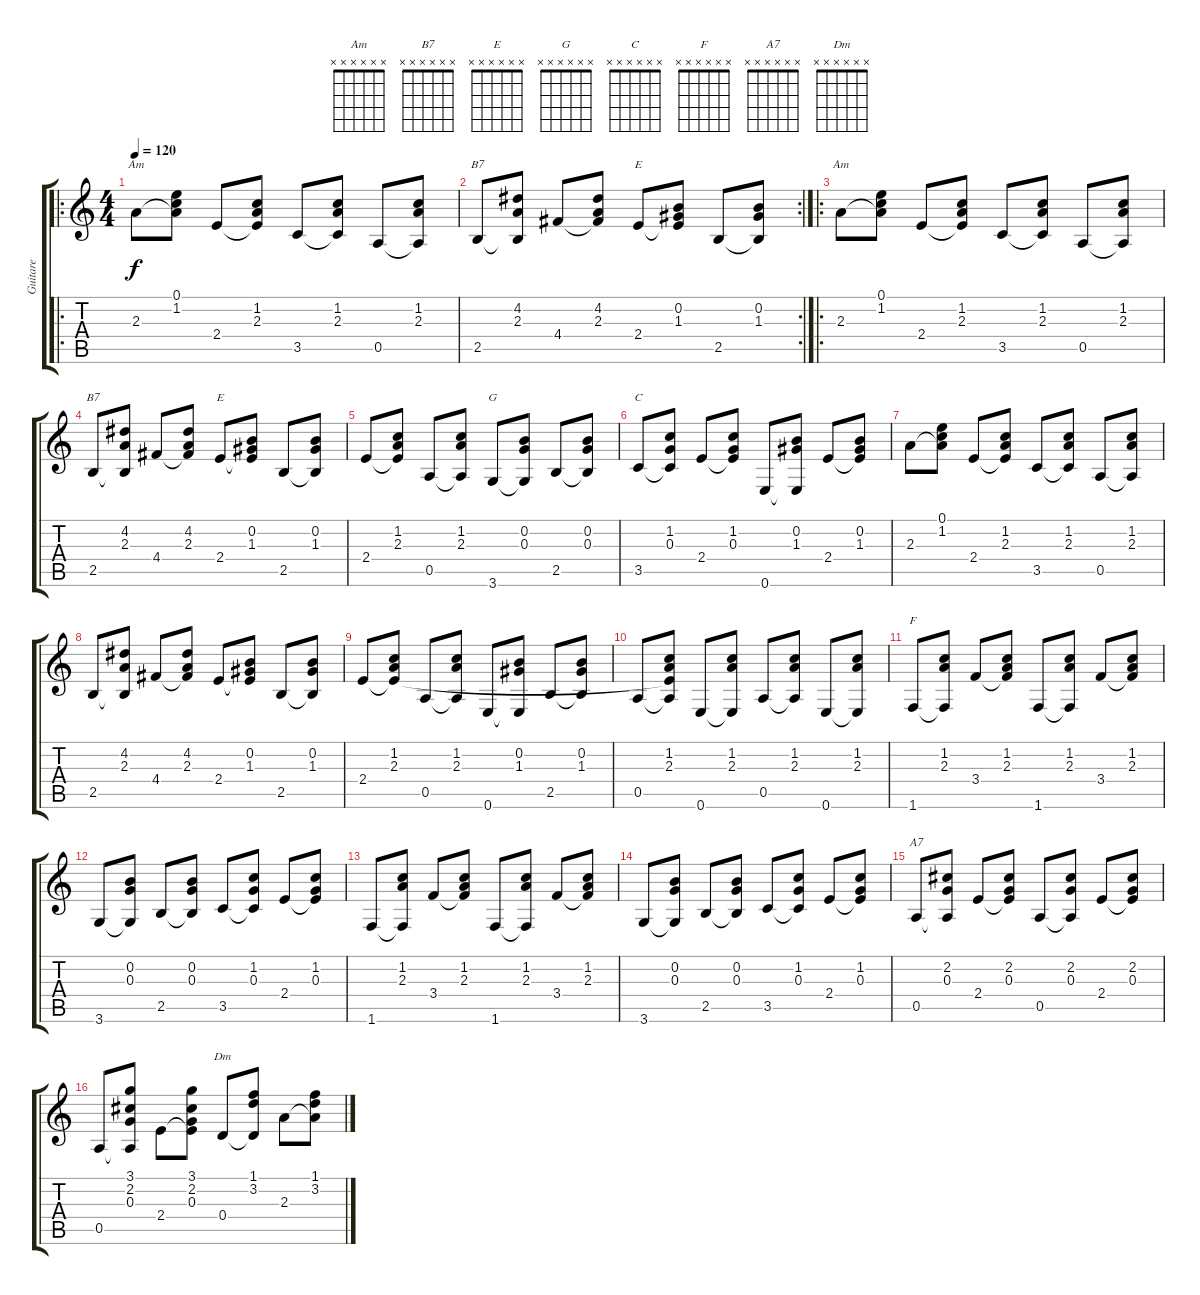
\track ("Guitare" "Guitare") {instrument acousticguitarnylon}
\staff {score tabs}
\tuning (E4 B3 G3 D3 A2 E2) {hide}
\chord ("Am" 0 1 2 2 0 x)
\chord ("B7" 2 4 2 4 2 x) {barre 2}
\chord ("E" 0 0 1 2 2 0)
\chord ("Am" x x x x x x) {firstfret 0}
\chord ("B7" x x x x x x) {firstfret 0}
\chord ("E" x x x x x x) {firstfret 0}
\chord ("G" x x x x x x) {firstfret 0}
\chord ("C" x x x x x x) {firstfret 0}
\chord ("F" x x x x x x) {firstfret 0}
\chord ("A7" x x x x x x) {firstfret 0}
\chord ("Dm" x x x x x x) {firstfret 0}
\ro
\ts (4 4)
\tempo 120
\clef g2
\ks c
2.3.8{ch "Am" dy f instrument acousticguitarnylon} (0.1 1.2 2.3{t}).8 2.4.8 (1.2 2.3 2.4{t}).8 3.5.8 (1.2 2.3 3.5{t}).8 0.5.8 (1.2 2.3 0.5{t}).8 |
\rc 2
2.5.8{ch "B7"} (4.2 2.3 2.5{t}).8 4.4.8 (4.2 2.3 4.4{t}).8 2.4.8{ch "E"} (0.2 1.3 2.4{t}).8 2.5.8 (0.2 1.3 2.5{t}).8 |
\ro
2.3.8{ch "Am"} (0.1 1.2 2.3{t}).8 2.4.8 (1.2 2.3 2.4{t}).8 3.5.8 (1.2 2.3 3.5{t}).8 0.5.8 (1.2 2.3 0.5{t}).8 |
2.5.8{ch "B7"} (4.2 2.3 2.5{t}).8 4.4.8 (4.2 2.3 4.4{t}).8 2.4.8{ch "E"} (0.2 1.3 2.4{t}).8 2.5.8 (0.2 1.3 2.5{t}).8 |
2.4.8 (1.2 2.3 2.4{t}).8 0.5.8 (1.2 2.3 0.5{t}).8 3.6.8{ch "G"} (0.2 0.3 3.6{t}).8 2.5.8 (0.2 0.3 2.5{t}).8 |
3.5.8{ch "C"} (1.2 0.3 3.5{t}).8 2.4.8 (1.2 0.3 2.4{t}).8 0.6.8 (0.2 1.3 0.6{t}).8 2.4.8 (0.2 1.3 2.4{t}).8 |
2.3.8 (0.1 1.2 2.3{t}).8 2.4.8 (1.2 2.3 2.4{t}).8 3.5.8 (1.2 2.3 3.5{t}).8 0.5.8 (1.2 2.3 0.5{t}).8 |
2.5.8 (4.2 2.3 2.5{t}).8 4.4.8 (4.2 2.3 4.4{t}).8 2.4.8 (0.2 1.3 2.4{t}).8 2.5.8 (0.2 1.3 2.5{t}).8 |
2.4.8 (1.2 2.3 2.4{t}).8 0.5.8 (1.2 2.3 0.5{t}).8 0.6.8 (0.2 1.3 0.6{t}).8 2.5.8 (0.2 1.3 2.5{t}).8 |
0.5.8 (1.2 2.3 2.4{t} 0.5{t}).8 0.6.8 (1.2 2.3 0.6{t}).8 0.5.8 (1.2 2.3 0.5{t}).8 0.6.8 (1.2 2.3 0.6{t}).8 |
1.6.8{ch "F"} (1.2 2.3 1.6{t}).8 3.4.8 (1.2 2.3 3.4{t}).8 1.6.8 (1.2 2.3 1.6{t}).8 3.4.8 (1.2 2.3 3.4{t}).8 |
3.6.8 (0.2 0.3 3.6{t}).8 2.5.8 (0.2 0.3 2.5{t}).8 3.5.8 (1.2 0.3 3.5{t}).8 2.4.8 (1.2 0.3 2.4{t}).8 |
1.6.8 (1.2 2.3 1.6{t}).8 3.4.8 (1.2 2.3 3.4{t}).8 1.6.8 (1.2 2.3 1.6{t}).8 3.4.8 (1.2 2.3 3.4{t}).8 |
3.6.8 (0.2 0.3 3.6{t}).8 2.5.8 (0.2 0.3 2.5{t}).8 3.5.8 (1.2 0.3 3.5{t}).8 2.4.8 (1.2 0.3 2.4{t}).8 |
0.5.8{ch "A7"} (2.2 0.3 0.5{t}).8 2.4.8 (2.2 0.3 2.4{t}).8 0.5.8 (2.2 0.3 0.5{t}).8 2.4.8 (2.2 0.3 2.4{t}).8 |
0.5.8 (3.1 2.2 0.3 0.5{t}).8 2.4.8 (3.1 2.2 0.3 2.4{t}).8 0.4.8{ch "Dm"} (1.1 3.2 0.4{t}).8 2.3.8 (1.1 3.2 2.3{t}).8
